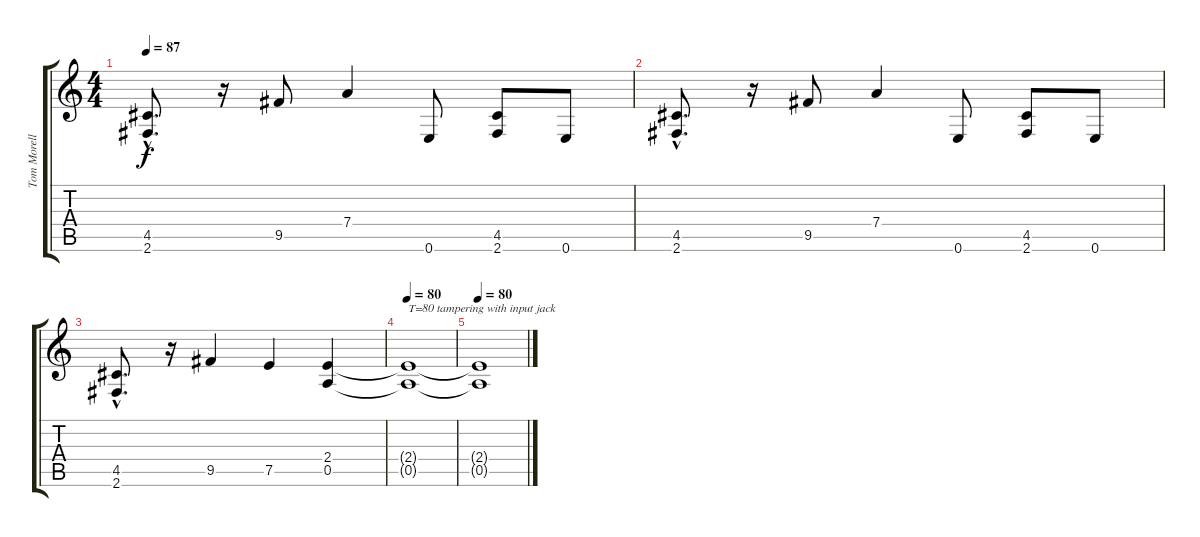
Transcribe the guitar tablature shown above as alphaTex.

\track ("Tom Morello" "Tom Morell") {instrument overdrivenguitar}
\staff {score tabs}
\tuning (E4 B3 G3 D3 A2 E2) {hide}
\ts (4 4)
\tempo 87
\clef g2
\ks c
(4.5{hac} 2.6{hac}).8{d dy f} r.16 9.5.8 7.4.4 0.6.8 (4.5 2.6).8 0.6.8 |
(4.5{hac} 2.6{hac}).8{d} r.16 9.5.8 7.4.4 0.6.8 (4.5 2.6).8 0.6.8 |
(4.5{hac} 2.6{hac}).8{d} r.16 9.5.4 7.5.4 (2.4 0.5).4 |
\tempo 80
(2.4{t} 0.5{t}).1{txt "T=80 tampering with input jack"} |
\tempo 80
(2.4{t} 0.5{t}).1
